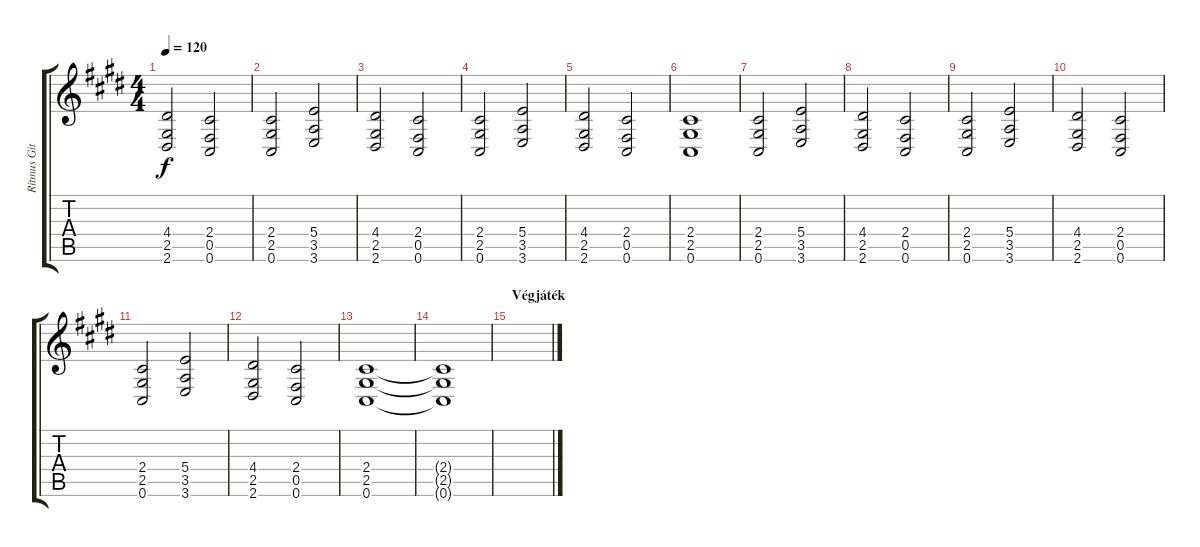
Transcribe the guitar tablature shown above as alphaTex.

\track ("Ritmus Gitár 2" "Ritmus Git") {instrument distortionguitar}
\staff {score tabs}
\tuning (Db4 Ab3 E3 B2 Gb2 Db2) {hide}
\ts (4 4)
\tempo 120
\clef g2
\ks c#minor
(4.4 2.5 2.6).2{dy f} (2.4 0.5 0.6).2 |
(2.4 2.5 0.6).2 (5.4 3.5 3.6).2 |
(4.4 2.5 2.6).2 (2.4 0.5 0.6).2 |
(2.4 2.5 0.6).2 (5.4 3.5 3.6).2 |
(4.4 2.5 2.6).2 (2.4 0.5 0.6).2 |
(2.4 2.5 0.6).1 |
(2.4 2.5 0.6).2 (5.4 3.5 3.6).2 |
(4.4 2.5 2.6).2 (2.4 0.5 0.6).2 |
(2.4 2.5 0.6).2 (5.4 3.5 3.6).2 |
(4.4 2.5 2.6).2 (2.4 0.5 0.6).2 |
(2.4 2.5 0.6).2 (5.4 3.5 3.6).2 |
(4.4 2.5 2.6).2 (2.4 0.5 0.6).2 |
(2.4 2.5 0.6).1 |
(2.4{t} 2.5{t} 0.6{t}).1 |
\section ("" "Végjáték")
